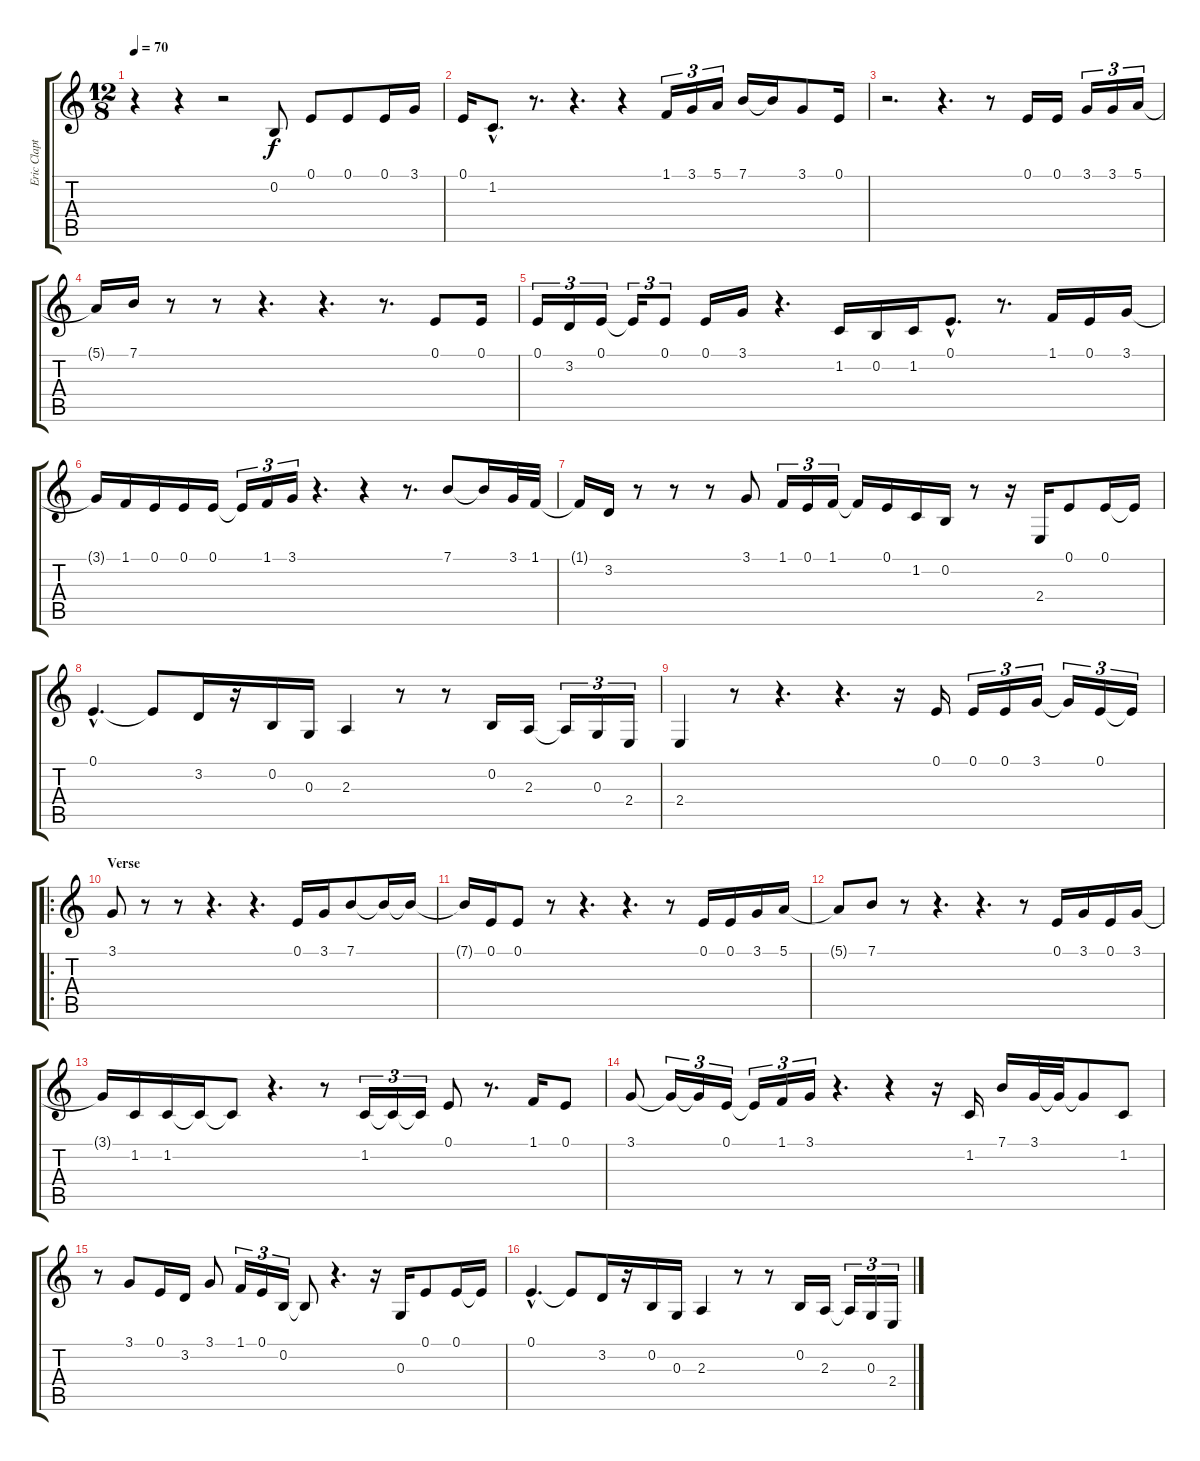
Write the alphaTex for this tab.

\track ("Eric Clapton Voice" "Eric Clapt") {instrument harmonica}
\staff {score tabs}
\tuning (E4 B3 G3 D3 A2 E2) {hide}
\ts (12 8)
\tempo 70
\clef g2
\ks c
r.4{dy f instrument harmonica} r.4 r.2 0.2.8 0.1.8 0.1.8 0.1.16 3.1.16 |
0.1.16 1.2{hac}.8{d} r.8{d} r.4{d} r.4 1.1.16{tu (3 2)} 3.1.16{tu (3 2)} 5.1.16{tu (3 2)} 7.1.16 7.1{t}.16 3.1.8 0.1.16 |
r.2{d} r.4{d} r.8 0.1.16 0.1.16 3.1.16{tu (3 2)} 3.1.16{tu (3 2)} 5.1.16{tu (3 2)} |
5.1{t}.16 7.1.16 r.8 r.8 r.4{d} r.4{d} r.8{d} 0.1.8 0.1.16 |
0.1.16{tu (3 2)} 3.2.16{tu (3 2)} 0.1.16{tu (3 2)} 0.1{t}.16{tu (3 2)} 0.1.8{tu (3 2)} 0.1.16 3.1.16 r.4{d} 1.2.16 0.2.16 1.2.16 0.1{hac}.8{d} r.8{d} 1.1.16 0.1.16 3.1.16 |
3.1{t}.16 1.1.16 0.1.16 0.1.16 0.1.16 0.1{t}.16{tu (3 2)} 1.1.16{tu (3 2)} 3.1.16{tu (3 2)} r.4{d} r.4 r.8{d} 7.1.8 7.1{t}.16 3.1.32 1.1.32 |
1.1{t}.16 3.2.16 r.8 r.8 r.8 3.1.8 1.1.16{tu (3 2)} 0.1.16{tu (3 2)} 1.1.16{tu (3 2)} 1.1{t}.16 0.1.16 1.2.16 0.2.16 r.8 r.16 2.4.16 0.1.8 0.1.16 0.1{t}.16 |
0.1{hac}.4{d} 0.1{t}.8 3.2.16 r.16 0.2.16 0.3.16 2.3.4 r.8 r.8 0.2.16 2.3.16 2.3{t}.16{tu (3 2)} 0.3.16{tu (3 2)} 2.4.16{tu (3 2)} |
2.4.4 r.8 r.4{d} r.4{d} r.16 0.1.16 0.1.16{tu (3 2)} 0.1.16{tu (3 2)} 3.1.16{tu (3 2)} 3.1{t}.16{tu (3 2)} 0.1.16{tu (3 2)} 0.1{t}.16{tu (3 2)} |
\ro
\section ("" "Verse")
3.1.8 r.8 r.8 r.4{d} r.4{d} 0.1.16 3.1.16 7.1.8 7.1{t}.16 7.1{t}.16 |
7.1{t}.16 0.1.16 0.1.8 r.8 r.4{d} r.4{d} r.8 0.1.16 0.1.16 3.1.16 5.1.16 |
5.1{t}.8 7.1.8 r.8 r.4{d} r.4{d} r.8 0.1.16 3.1.16 0.1.16 3.1.16 |
3.1{t}.16 1.2.16 1.2.16 1.2{t}.16 1.2{t}.8 r.4{d} r.8 1.2.16{tu (3 2)} 1.2{t}.16{tu (3 2)} 1.2{t}.16{tu (3 2)} 0.1.8 r.8{d} 1.1.16 0.1.8 |
3.1.8 3.1{t}.16{tu (3 2)} 3.1{t}.16{tu (3 2)} 0.1.16{tu (3 2)} 0.1{t}.16{tu (3 2)} 1.1.16{tu (3 2)} 3.1.16{tu (3 2)} r.4{d} r.4 r.16 1.2.16 7.1.16 3.1.32 3.1{t}.32 3.1{t}.8 1.2.8 |
r.8 3.1.8 0.1.16 3.2.16 3.1.8 1.1.16{tu (3 2)} 0.1.16{tu (3 2)} 0.2.16{tu (3 2)} 0.2{t}.8 r.4{d} r.16 0.3.16 0.1.8 0.1.16 0.1{t}.16 |
0.1{hac}.4{d} 0.1{t}.8 3.2.16 r.16 0.2.16 0.3.16 2.3.4 r.8 r.8 0.2.16 2.3.16 2.3{t}.16{tu (3 2)} 0.3.16{tu (3 2)} 2.4.16{tu (3 2)}
